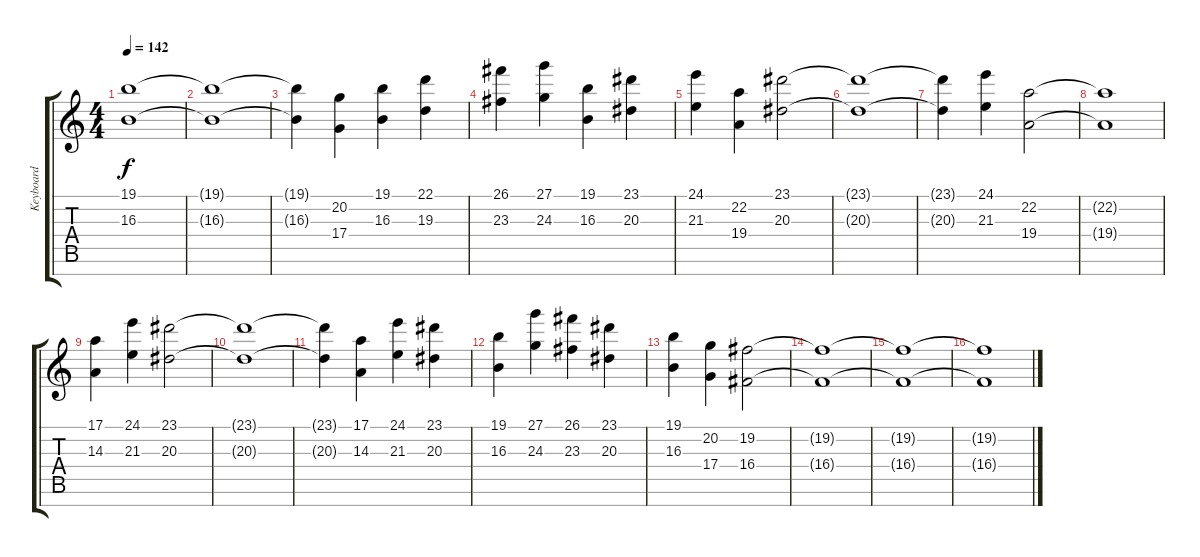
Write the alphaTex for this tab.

\track ("Keyboard" "Keyboard") {instrument stringensemble1}
\staff {score tabs}
\tuning (E4 B3 G3 D3 A2 E2 B1) {hide}
\ts (4 4)
\tempo 142
\clef g2
\ks c
(19.1 16.3).1{dy f} |
(19.1{t} 16.3{t}).1 |
(19.1{t} 16.3{t}).4 (20.2 17.4).4 (19.1 16.3).4 (22.1 19.3).4 |
(26.1 23.3).4 (27.1 24.3).4 (19.1 16.3).4 (23.1 20.3).4 |
(24.1 21.3).4 (22.2 19.4).4 (23.1 20.3).2 |
(23.1{t} 20.3{t}).1 |
(23.1{t} 20.3{t}).4 (24.1 21.3).4 (22.2 19.4).2 |
(22.2{t} 19.4{t}).1 |
(17.1 14.3).4 (24.1 21.3).4 (23.1 20.3).2 |
(23.1{t} 20.3{t}).1 |
(23.1{t} 20.3{t}).4 (17.1 14.3).4 (24.1 21.3).4 (23.1 20.3).4 |
(19.1 16.3).4 (27.1 24.3).4 (26.1 23.3).4 (23.1 20.3).4 |
(19.1 16.3).4 (20.2 17.4).4 (19.2 16.4).2 |
(19.2{t} 16.4{t}).1 |
(19.2{t} 16.4{t}).1 |
(19.2{t} 16.4{t}).1
